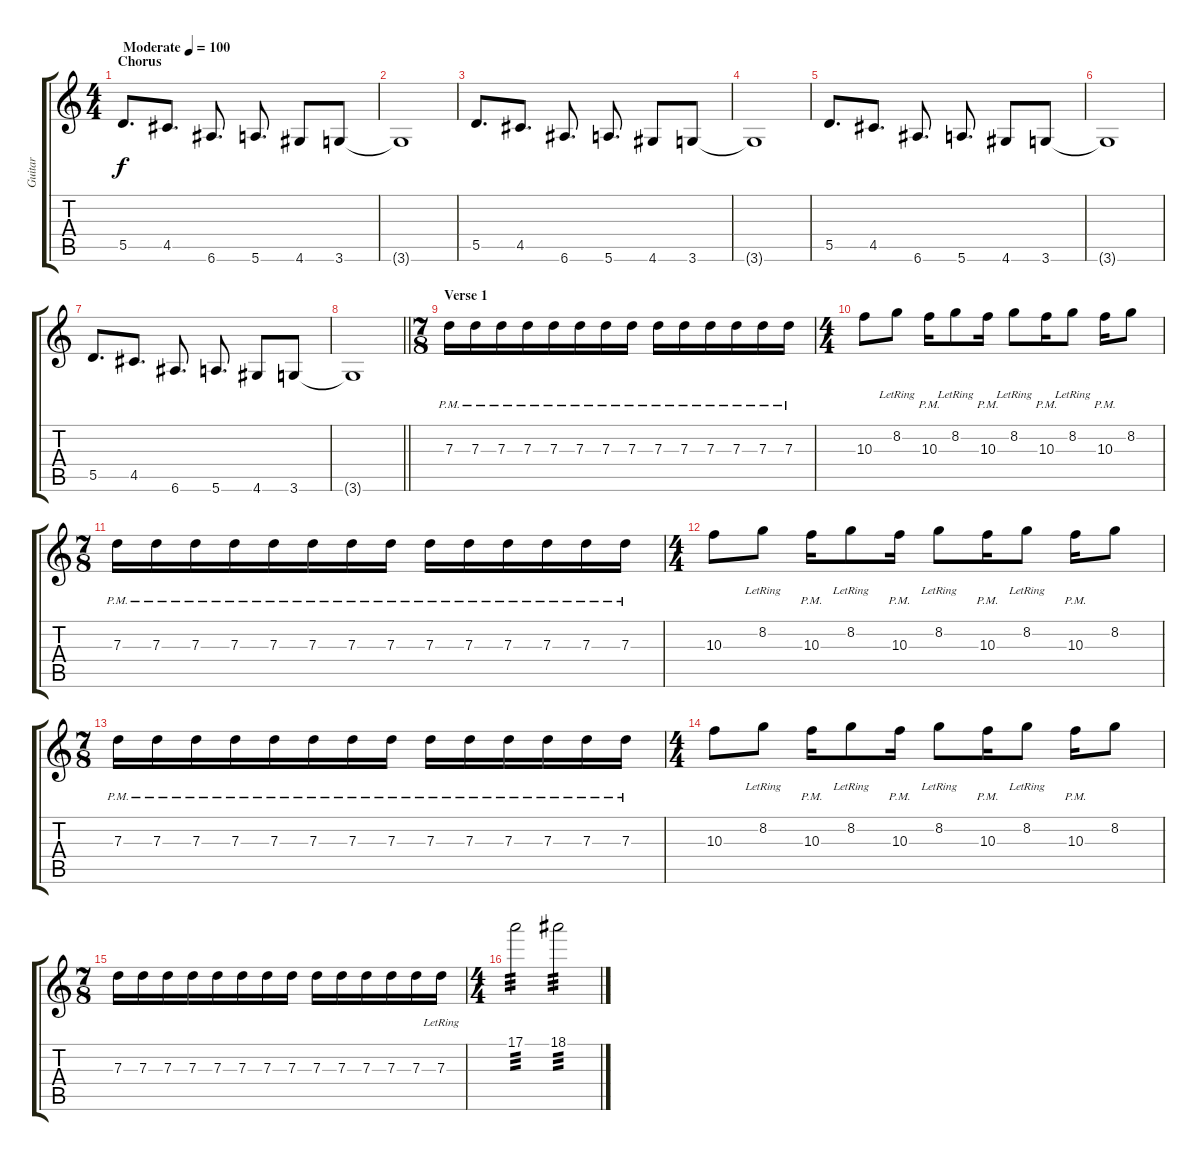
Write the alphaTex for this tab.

\track ("Guitar" "Guitar") {instrument distortionguitar}
\staff {score tabs}
\tuning (E4 B3 G3 D3 A2 E2) {hide}
\ts (4 4)
\section ("" "Chorus")
\tempo (100 "Moderate")
\clef g2
\ks c
5.5.8{d dy f instrument distortionguitar} 4.5.8{d} 6.6.8{d} 5.6.8{d} 4.6.8 3.6.8 |
3.6{t}.1{volume 0} |
5.5.8{d volume 13} 4.5.8{d} 6.6.8{d} 5.6.8{d} 4.6.8 3.6.8 |
3.6{t}.1{volume 0} |
5.5.8{d volume 13} 4.5.8{d} 6.6.8{d} 5.6.8{d} 4.6.8 3.6.8 |
3.6{t}.1{volume 0} |
5.5.8{d volume 13} 4.5.8{d} 6.6.8{d} 5.6.8{d} 4.6.8 3.6.8 |
\barLineRight lightlight
3.6{t}.1{volume 0} |
\ts (7 8)
\section ("" "Verse 1")
7.3{pm}.16{volume 10} 7.3{pm}.16 7.3{pm}.16 7.3{pm}.16 7.3{pm}.16 7.3{pm}.16 7.3{pm}.16 7.3{pm}.16 7.3{pm}.16 7.3{pm}.16 7.3{pm}.16 7.3{pm}.16 7.3{pm}.16 7.3{pm}.16 |
\ts (4 4)
10.3.8 8.2{lr}.8 10.3{pm}.16 8.2{lr}.8 10.3{pm}.16 8.2{lr}.8 10.3{pm}.16 8.2{lr}.8 10.3{pm}.16 8.2.8 |
\ts (7 8)
7.3{pm}.16 7.3{pm}.16 7.3{pm}.16 7.3{pm}.16 7.3{pm}.16 7.3{pm}.16 7.3{pm}.16 7.3{pm}.16 7.3{pm}.16 7.3{pm}.16 7.3{pm}.16 7.3{pm}.16 7.3{pm}.16 7.3{pm}.16 |
\ts (4 4)
10.3.8 8.2{lr}.8 10.3{pm}.16 8.2{lr}.8 10.3{pm}.16 8.2{lr}.8 10.3{pm}.16 8.2{lr}.8 10.3{pm}.16 8.2.8 |
\ts (7 8)
7.3{pm}.16 7.3{pm}.16 7.3{pm}.16 7.3{pm}.16 7.3{pm}.16 7.3{pm}.16 7.3{pm}.16 7.3{pm}.16 7.3{pm}.16 7.3{pm}.16 7.3{pm}.16 7.3{pm}.16 7.3{pm}.16 7.3{pm}.16 |
\ts (4 4)
10.3.8 8.2{lr}.8 10.3{pm}.16 8.2{lr}.8 10.3{pm}.16 8.2{lr}.8 10.3{pm}.16 8.2{lr}.8 10.3{pm}.16 8.2.8 |
\ts (7 8)
7.3.16 7.3.16 7.3.16 7.3.16 7.3.16 7.3.16 7.3.16 7.3.16 7.3.16 7.3.16 7.3.16 7.3.16 7.3.16 7.3{lr}.16 |
\ts (4 4)
17.1.2{tp 3 volume 4} 18.1.2{tp 3}
